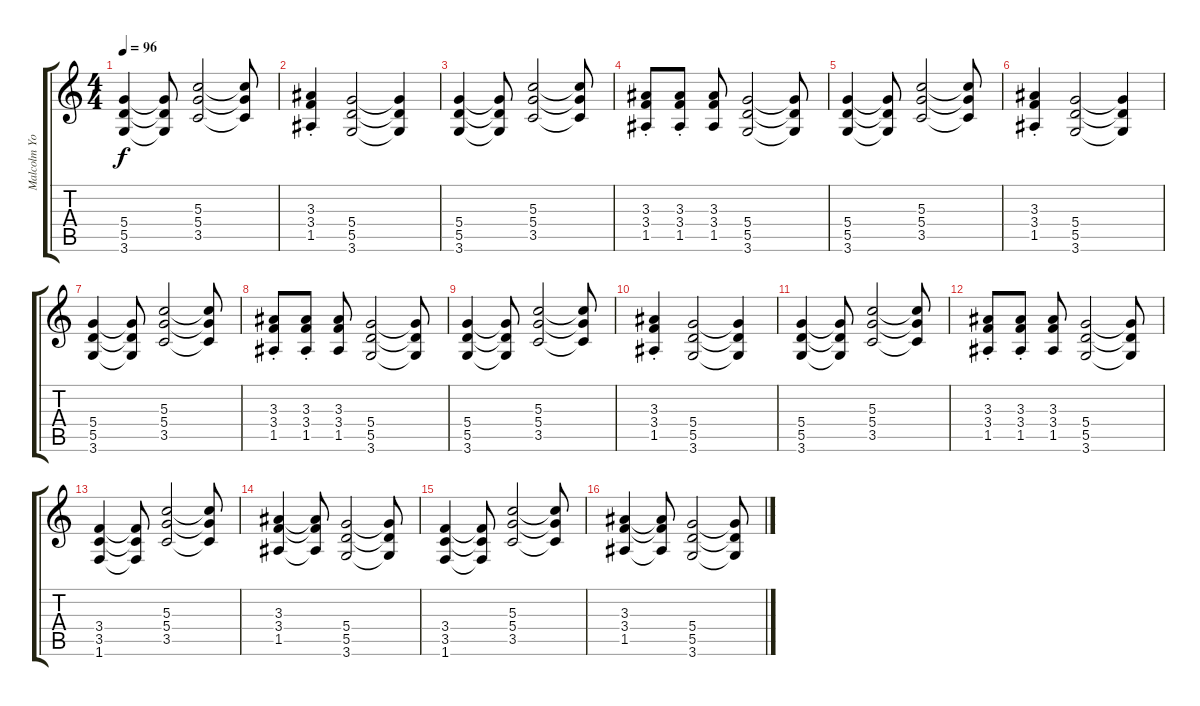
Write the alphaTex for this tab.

\track ("Malcolm Young: Rhythm Guitar" "Malcolm Yo") {instrument overdrivenguitar}
\staff {score tabs}
\tuning (E4 B3 G3 D3 A2 E2) {hide}
\ts (4 4)
\tempo 96
\clef g2
\ks c
(5.4 5.5 3.6).4{dy f} (5.4{t} 5.5{t} 3.6{t}).8 (5.3 5.4 3.5).2 (5.3{t} 5.4{t} 3.5{t}).8 |
(3.3{st} 3.4{st} 1.5{st}).4 (5.4 5.5 3.6).2 (5.4{t} 5.5{t} 3.6{t}).4 |
(5.4 5.5 3.6).4 (5.4{t} 5.5{t} 3.6{t}).8 (5.3 5.4 3.5).2 (5.3{t} 5.4{t} 3.5{t}).8 |
(3.3{st} 3.4{st} 1.5{st}).8 (3.3{st} 3.4{st} 1.5{st}).8 (3.3 3.4 1.5).8 (5.4 5.5 3.6).2 (5.4{t} 5.5{t} 3.6{t}).8 |
(5.4 5.5 3.6).4 (5.4{t} 5.5{t} 3.6{t}).8 (5.3 5.4 3.5).2 (5.3{t} 5.4{t} 3.5{t}).8 |
(3.3{st} 3.4{st} 1.5{st}).4 (5.4 5.5 3.6).2 (5.4{t} 5.5{t} 3.6{t}).4 |
(5.4 5.5 3.6).4 (5.4{t} 5.5{t} 3.6{t}).8 (5.3 5.4 3.5).2 (5.3{t} 5.4{t} 3.5{t}).8 |
(3.3{st} 3.4{st} 1.5{st}).8 (3.3{st} 3.4{st} 1.5{st}).8 (3.3 3.4 1.5).8 (5.4 5.5 3.6).2 (5.4{t} 5.5{t} 3.6{t}).8 |
(5.4 5.5 3.6).4 (5.4{t} 5.5{t} 3.6{t}).8 (5.3 5.4 3.5).2 (5.3{t} 5.4{t} 3.5{t}).8 |
(3.3{st} 3.4{st} 1.5{st}).4 (5.4 5.5 3.6).2 (5.4{t} 5.5{t} 3.6{t}).4 |
(5.4 5.5 3.6).4 (5.4{t} 5.5{t} 3.6{t}).8 (5.3 5.4 3.5).2 (5.3{t} 5.4{t} 3.5{t}).8 |
(3.3{st} 3.4{st} 1.5{st}).8 (3.3{st} 3.4{st} 1.5{st}).8 (3.3 3.4 1.5).8 (5.4 5.5 3.6).2 (5.4{t} 5.5{t} 3.6{t}).8 |
(3.4 3.5 1.6).4 (3.4{t} 3.5{t} 1.6{t}).8 (5.3 5.4 3.5).2 (5.3{t} 5.4{t} 3.5{t}).8 |
(3.3 3.4 1.5).4 (3.3{t} 3.4{t} 1.5{t}).8 (5.4 5.5 3.6).2 (5.4{t} 5.5{t} 3.6{t}).8 |
(3.4 3.5 1.6).4 (3.4{t} 3.5{t} 1.6{t}).8 (5.3 5.4 3.5).2 (5.3{t} 5.4{t} 3.5{t}).8 |
(3.3 3.4 1.5).4 (3.3{t} 3.4{t} 1.5{t}).8 (5.4 5.5 3.6).2 (5.4{t} 5.5{t} 3.6{t}).8
